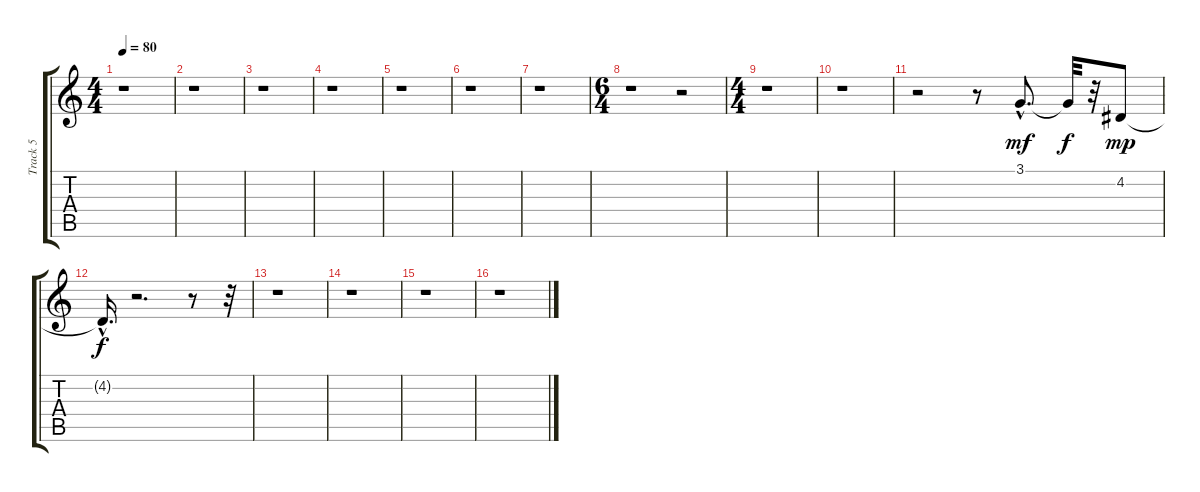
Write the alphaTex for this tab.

\track ("Track 5" "Track 5") {instrument voiceoohs}
\staff {score tabs}
\tuning (E4 B3 G3 D3 A2 E2) {hide}
\ts (4 4)
\tempo 80
\clef g2
\ks c
r.1{dy mf} |
r.1 |
r.1 |
r.1 |
r.1 |
r.1 |
r.1 |
\ts (6 4)
r.1 r.2 |
\ts (4 4)
r.1 |
r.1 |
r.2 r.8 3.1{hac}.8{d} 3.1{t}.32{dy f} r.32 4.2.8{dy mp} |
4.2{hac t}.16{d dy f} r.2{d} r.8 r.32 |
r.1 |
r.1 |
r.1 |
r.1
